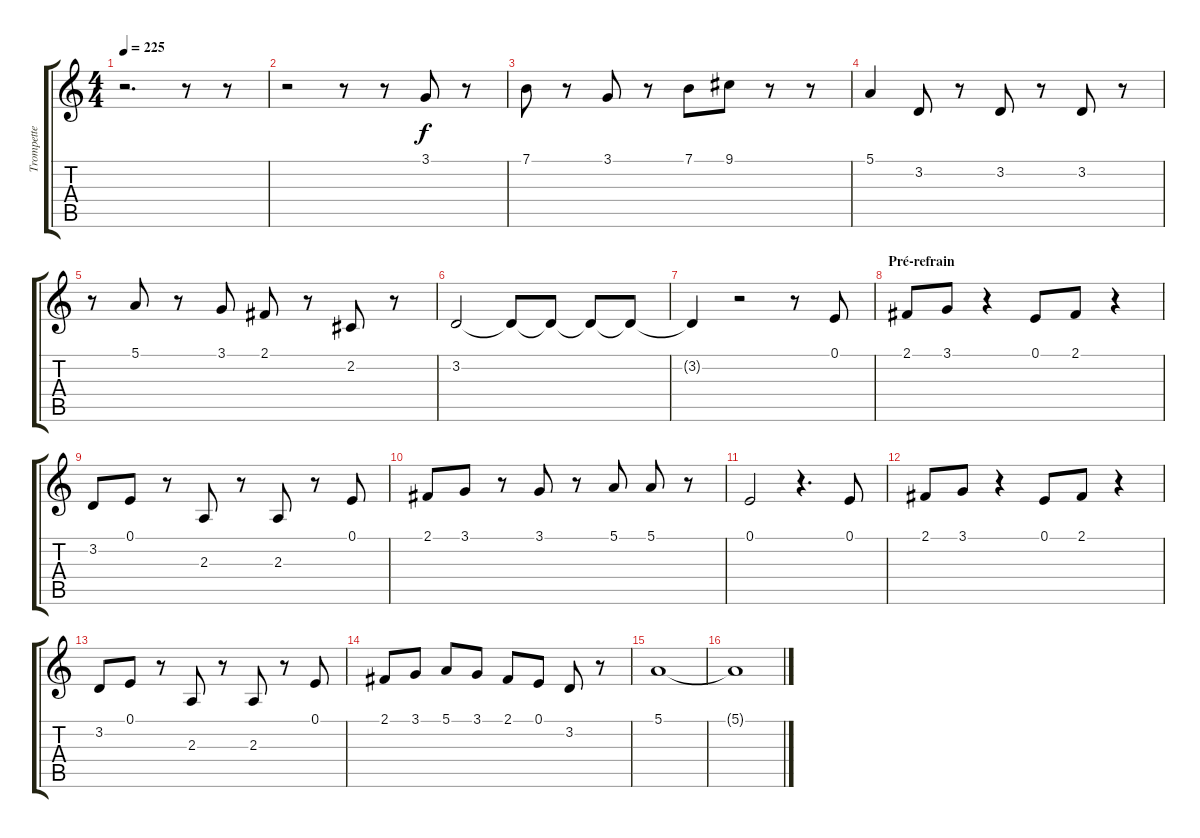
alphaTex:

\track ("Trompette" "Trompette") {instrument trumpet}
\staff {score tabs}
\tuning (E4 B3 G3 D3 A2 E2) {hide}
\ts (4 4)
\tempo 225
\clef g2
\ks c
r.2{d dy f} r.8 r.8 |
r.2 r.8 r.8 3.1.8 r.8 |
7.1.8 r.8 3.1.8 r.8 7.1.8 9.1.8 r.8 r.8 |
5.1.4 3.2.8 r.8 3.2.8 r.8 3.2.8 r.8 |
r.8 5.1.8 r.8 3.1.8 2.1.8 r.8 2.2.8 r.8 |
3.2.2 3.2{t}.8 3.2{t}.8 3.2{t}.8 3.2{t}.8 |
3.2{t}.4 r.2 r.8 0.1.8 |
\section ("" "Pré-refrain")
2.1.8 3.1.8 r.4 0.1.8 2.1.8 r.4 |
3.2.8 0.1.8 r.8 2.3.8 r.8 2.3.8 r.8 0.1.8 |
2.1.8 3.1.8 r.8 3.1.8 r.8 5.1.8 5.1.8 r.8 |
0.1.2 r.4{d} 0.1.8 |
2.1.8 3.1.8 r.4 0.1.8 2.1.8 r.4 |
3.2.8 0.1.8 r.8 2.3.8 r.8 2.3.8 r.8 0.1.8 |
2.1.8 3.1.8 5.1.8 3.1.8 2.1.8 0.1.8 3.2.8 r.8 |
5.1.1 |
5.1{t}.1
